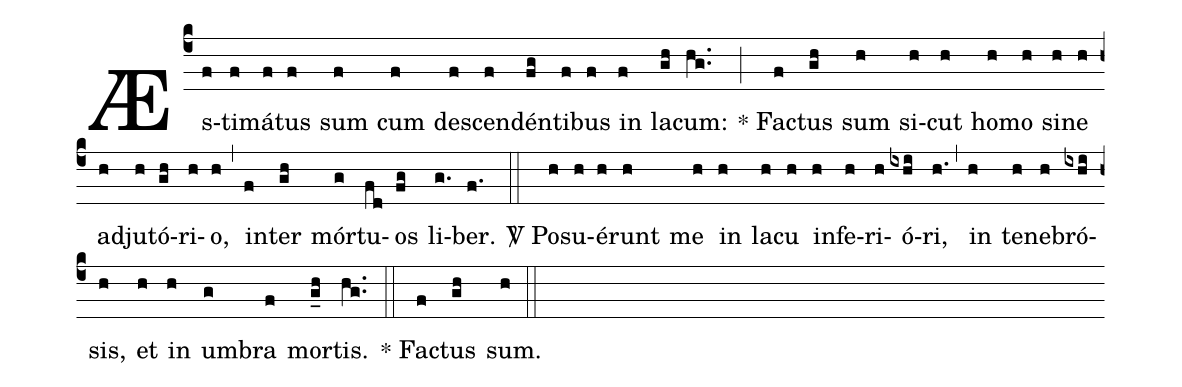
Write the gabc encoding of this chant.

%%
(c4) Æs(f)ti(f)má(f)tus(f) sum(f) cum(f) des(f)cen(f)dén(fg)ti(f)bus(f) in(f) la(gh)cum:(hg..) (;)

<sp>*</sp> Fac(f)tus(gh) sum(h) si(h)cut(h) ho(h)mo(h) si(h)ne(h) ad(h)ju(h)tó(gh)ri(h)o,(h) (,) in(f)ter(gh) mór(g)tu(fd)os(fg) li(g.)ber.(f.) (::)

<sp>V/</sp> Po(h)su(h)é(h)runt(h) me(h) in(h) la(h)cu(h) in(h)fe(h)ri(h)ó(ixhi)ri,(h.) (,) in(h) te(h)ne(h)bró(ixhi)sis,(h) et(h) in(h) um(g)bra(f) mor(g_h)tis.(hg..) (::)

<sp>*</sp> Fac(f)tus(gh) sum.(h) (::)
